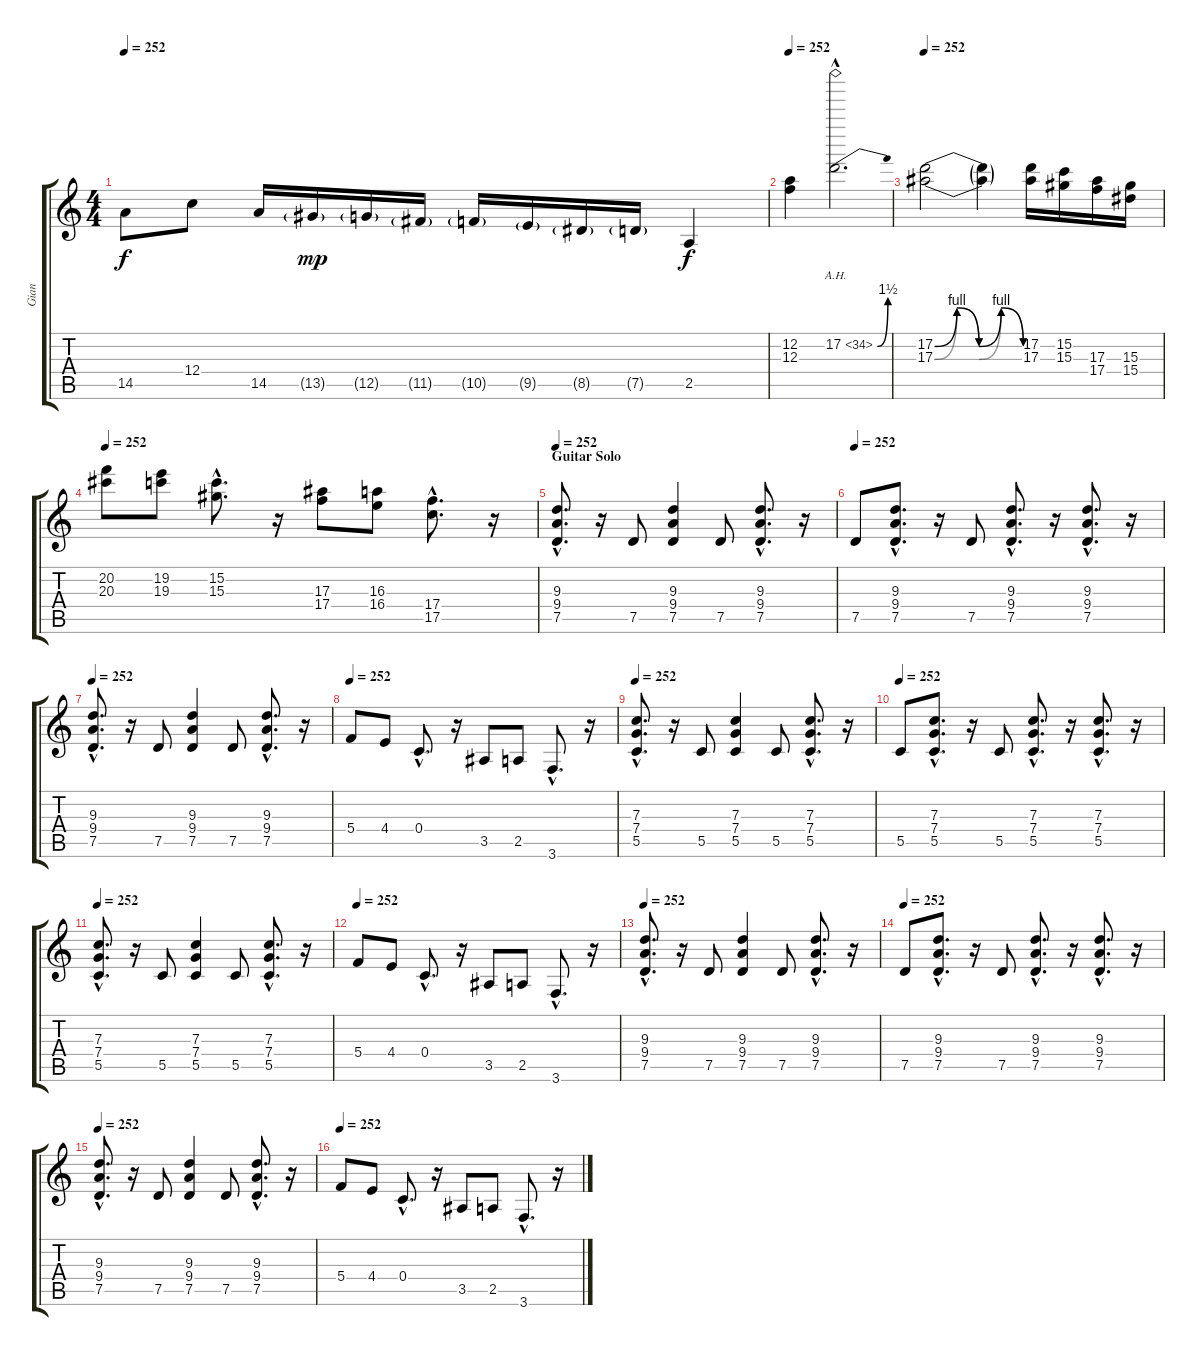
\track ("Gian" "Gian") {instrument distortionguitar}
\staff {score tabs}
\tuning (D4 A3 F3 C3 G2 D2) {hide}
\ts (4 4)
\tempo 252
\clef g2
\ks c
14.5.8{dy f} 12.4.8 14.5.16 13.5{g}.16{dy mp} 12.5{g}.16 11.5{g}.16 10.5{g}.16 9.5{g}.16 8.5{g}.16 7.5{g}.16 2.5.4{dy f} |
\tempo 252
(12.2 12.3).4 17.2{be (bend 0 0 60 6) ah 17 hac}.2{d} |
\tempo 252
(17.2{be (custom 0 0 15 4 30 0 45 4 60 0)} 17.3{be (custom 0 0 15 4 30 0 45 4 60 0)}).2 (17.2{t} 17.3{t}).4 (17.2 17.3).16 (15.2 15.3).16 (17.3 17.4).16 (15.3 15.4).16 |
\tempo 252
(20.2 20.3).8 (19.2 19.3).8 (15.2{hac} 15.3{hac}).8{d} r.16 (17.3 17.4).8 (16.3 16.4).8 (17.4{hac} 17.5{hac}).8{d} r.16 |
\section ("" "Guitar Solo")
\tempo 252
(9.3{hac} 9.4{hac} 7.5{hac}).8{d} r.16 7.5.8 (9.3 9.4 7.5).4 7.5.8 (9.3{hac} 9.4{hac} 7.5{hac}).8{d} r.16 |
\tempo 252
7.5.8 (9.3{hac} 9.4{hac} 7.5{hac}).8{d} r.16 7.5.8 (9.3{hac} 9.4{hac} 7.5{hac}).8{d} r.16 (9.3{hac} 9.4{hac} 7.5{hac}).8{d} r.16 |
\tempo 252
(9.3{hac} 9.4{hac} 7.5{hac}).8{d} r.16 7.5.8 (9.3 9.4 7.5).4 7.5.8 (9.3{hac} 9.4{hac} 7.5{hac}).8{d} r.16 |
\tempo 252
5.4.8 4.4.8 0.4{hac}.8{d} r.16 3.5.8 2.5.8 3.6{hac}.8{d} r.16 |
\tempo 252
(7.3{hac} 7.4{hac} 5.5{hac}).8{d} r.16 5.5.8 (7.3 7.4 5.5).4 5.5.8 (7.3{hac} 7.4{hac} 5.5{hac}).8{d} r.16 |
\tempo 252
5.5.8 (7.3{hac} 7.4{hac} 5.5{hac}).8{d} r.16 5.5.8 (7.3{hac} 7.4{hac} 5.5{hac}).8{d} r.16 (7.3{hac} 7.4{hac} 5.5{hac}).8{d} r.16 |
\tempo 252
(7.3{hac} 7.4{hac} 5.5{hac}).8{d} r.16 5.5.8 (7.3 7.4 5.5).4 5.5.8 (7.3{hac} 7.4{hac} 5.5{hac}).8{d} r.16 |
\tempo 252
5.4.8 4.4.8 0.4{hac}.8{d} r.16 3.5.8 2.5.8 3.6{hac}.8{d} r.16 |
\tempo 252
(9.3{hac} 9.4{hac} 7.5{hac}).8{d} r.16 7.5.8 (9.3 9.4 7.5).4 7.5.8 (9.3{hac} 9.4{hac} 7.5{hac}).8{d} r.16 |
\tempo 252
7.5.8 (9.3{hac} 9.4{hac} 7.5{hac}).8{d} r.16 7.5.8 (9.3{hac} 9.4{hac} 7.5{hac}).8{d} r.16 (9.3{hac} 9.4{hac} 7.5{hac}).8{d} r.16 |
\tempo 252
(9.3{hac} 9.4{hac} 7.5{hac}).8{d} r.16 7.5.8 (9.3 9.4 7.5).4 7.5.8 (9.3{hac} 9.4{hac} 7.5{hac}).8{d} r.16 |
\tempo 252
5.4.8 4.4.8 0.4{hac}.8{d} r.16 3.5.8 2.5.8 3.6{hac}.8{d} r.16
